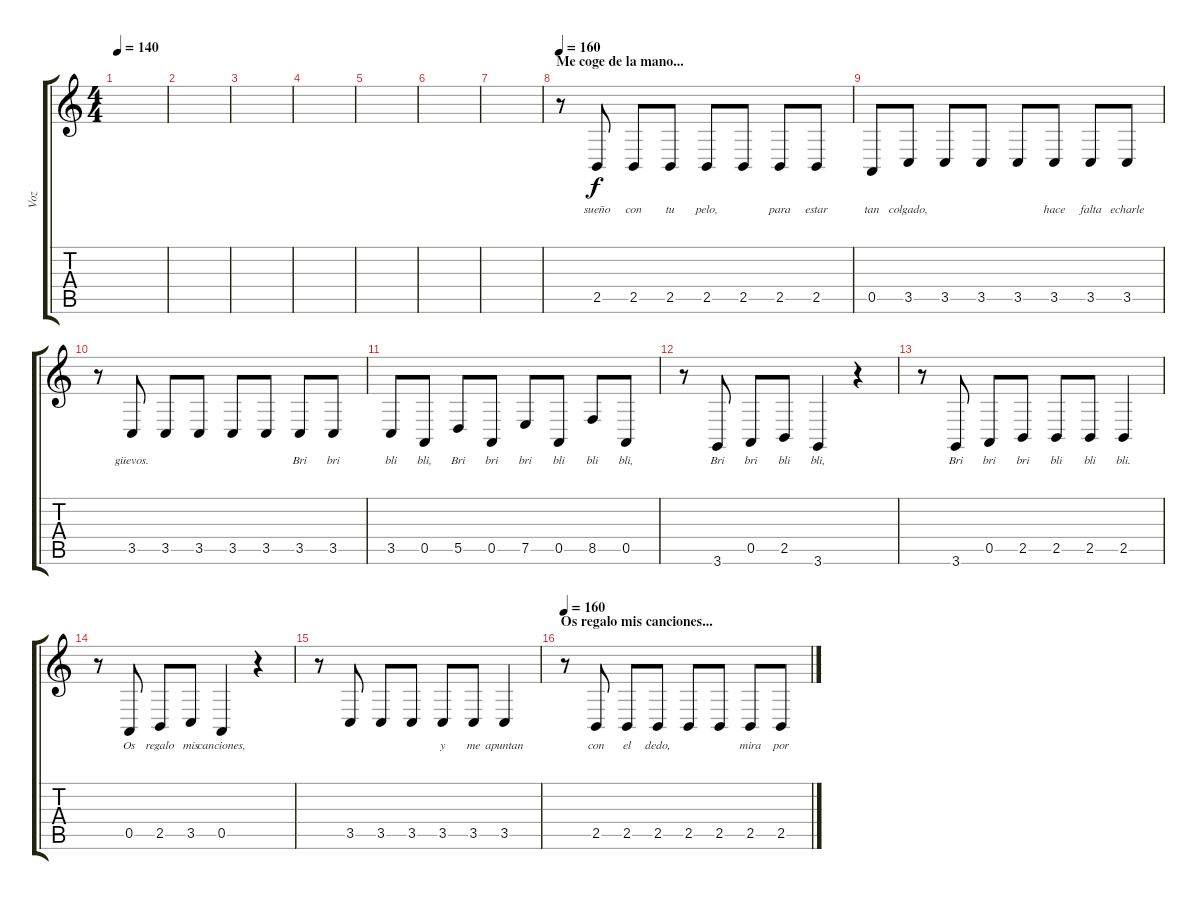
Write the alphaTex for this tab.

\track ("Voz" "Voz") {instrument altosax}
\staff {score tabs}
\tuning (E4 B3 G3 D3 A2 E2) {hide}
\ts (4 4)
\tempo 140
\clef g2
\ks c
|
|
|
|
|
|
|
\section ("" "Me coge de la mano...")
\tempo 160
r.8 2.5.8{lyrics (0 "") lyrics (1 "sueño") lyrics (2 "") lyrics (3 "") lyrics (4 "")} 2.5.8{lyrics (0 "") lyrics (1 "con") lyrics (2 "") lyrics (3 "") lyrics (4 "")} 2.5.8{lyrics (0 "") lyrics (1 "tu") lyrics (2 "") lyrics (3 "") lyrics (4 "")} 2.5.8{lyrics (0 "") lyrics (1 "pelo,") lyrics (2 "") lyrics (3 "") lyrics (4 "")} 2.5.8{lyrics (0 "") lyrics (1 "") lyrics (2 "") lyrics (3 "") lyrics (4 "")} 2.5.8{lyrics (0 "") lyrics (1 "para") lyrics (2 "") lyrics (3 "") lyrics (4 "")} 2.5.8{lyrics (0 "") lyrics (1 "estar") lyrics (2 "") lyrics (3 "") lyrics (4 "")} |
0.5.8{lyrics (0 "") lyrics (1 "tan") lyrics (2 "") lyrics (3 "") lyrics (4 "")} 3.5.8{lyrics (0 "") lyrics (1 "colgado,") lyrics (2 "") lyrics (3 "") lyrics (4 "")} 3.5.8{lyrics (0 "") lyrics (1 "") lyrics (2 "") lyrics (3 "") lyrics (4 "")} 3.5.8{lyrics (0 "") lyrics (1 "") lyrics (2 "") lyrics (3 "") lyrics (4 "")} 3.5.8{lyrics (0 "") lyrics (1 "") lyrics (2 "") lyrics (3 "") lyrics (4 "")} 3.5.8{lyrics (0 "") lyrics (1 "hace") lyrics (2 "") lyrics (3 "") lyrics (4 "")} 3.5.8{lyrics (0 "") lyrics (1 "falta") lyrics (2 "") lyrics (3 "") lyrics (4 "")} 3.5.8{lyrics (0 "") lyrics (1 "echarle") lyrics (2 "") lyrics (3 "") lyrics (4 "")} |
r.8 3.5.8{lyrics (0 "") lyrics (1 "güevos.") lyrics (2 "") lyrics (3 "") lyrics (4 "")} 3.5.8{lyrics (0 "") lyrics (1 "") lyrics (2 "") lyrics (3 "") lyrics (4 "")} 3.5.8{lyrics (0 "") lyrics (1 "") lyrics (2 "") lyrics (3 "") lyrics (4 "")} 3.5.8{lyrics (0 "") lyrics (1 "") lyrics (2 "") lyrics (3 "") lyrics (4 "")} 3.5.8{lyrics (0 "") lyrics (1 "") lyrics (2 "") lyrics (3 "") lyrics (4 "")} 3.5.8{lyrics (0 "") lyrics (1 "Bri") lyrics (2 "") lyrics (3 "") lyrics (4 "")} 3.5.8{lyrics (0 "") lyrics (1 "bri") lyrics (2 "") lyrics (3 "") lyrics (4 "")} |
3.5.8{lyrics (0 "") lyrics (1 "bli") lyrics (2 "") lyrics (3 "") lyrics (4 "")} 0.5.8{lyrics (0 "") lyrics (1 "bli,") lyrics (2 "") lyrics (3 "") lyrics (4 "")} 5.5.8{lyrics (0 "") lyrics (1 "Bri") lyrics (2 "") lyrics (3 "") lyrics (4 "")} 0.5.8{lyrics (0 "") lyrics (1 "bri") lyrics (2 "") lyrics (3 "") lyrics (4 "")} 7.5.8{lyrics (0 "") lyrics (1 "bri") lyrics (2 "") lyrics (3 "") lyrics (4 "")} 0.5.8{lyrics (0 "") lyrics (1 "bli") lyrics (2 "") lyrics (3 "") lyrics (4 "")} 8.5.8{lyrics (0 "") lyrics (1 "bli") lyrics (2 "") lyrics (3 "") lyrics (4 "")} 0.5.8{lyrics (0 "") lyrics (1 "bli,") lyrics (2 "") lyrics (3 "") lyrics (4 "")} |
r.8 3.6.8{lyrics (0 "") lyrics (1 "Bri") lyrics (2 "") lyrics (3 "") lyrics (4 "")} 0.5.8{lyrics (0 "") lyrics (1 "bri") lyrics (2 "") lyrics (3 "") lyrics (4 "")} 2.5.8{lyrics (0 "") lyrics (1 "bli") lyrics (2 "") lyrics (3 "") lyrics (4 "")} 3.6.4{lyrics (0 "") lyrics (1 "bli,") lyrics (2 "") lyrics (3 "") lyrics (4 "")} r.4 |
r.8 3.6.8{lyrics (0 "") lyrics (1 "Bri") lyrics (2 "") lyrics (3 "") lyrics (4 "")} 0.5.8{lyrics (0 "") lyrics (1 "bri") lyrics (2 "") lyrics (3 "") lyrics (4 "")} 2.5.8{lyrics (0 "") lyrics (1 "bri") lyrics (2 "") lyrics (3 "") lyrics (4 "")} 2.5.8{lyrics (0 "") lyrics (1 "bli") lyrics (2 "") lyrics (3 "") lyrics (4 "")} 2.5.8{lyrics (0 "") lyrics (1 "bli") lyrics (2 "") lyrics (3 "") lyrics (4 "")} 2.5.4{lyrics (0 "") lyrics (1 "bli.") lyrics (2 "") lyrics (3 "") lyrics (4 "")} |
r.8 0.5.8{lyrics (0 "") lyrics (1 "Os") lyrics (2 "") lyrics (3 "") lyrics (4 "")} 2.5.8{lyrics (0 "") lyrics (1 "regalo") lyrics (2 "") lyrics (3 "") lyrics (4 "")} 3.5.8{lyrics (0 "") lyrics (1 "mis") lyrics (2 "") lyrics (3 "") lyrics (4 "")} 0.5.4{lyrics (0 "") lyrics (1 "canciones,") lyrics (2 "") lyrics (3 "") lyrics (4 "")} r.4 |
r.8 3.5.8{lyrics (0 "") lyrics (1 "") lyrics (2 "") lyrics (3 "") lyrics (4 "")} 3.5.8{lyrics (0 "") lyrics (1 "") lyrics (2 "") lyrics (3 "") lyrics (4 "")} 3.5.8{lyrics (0 "") lyrics (1 "") lyrics (2 "") lyrics (3 "") lyrics (4 "")} 3.5.8{lyrics (0 "") lyrics (1 "y") lyrics (2 "") lyrics (3 "") lyrics (4 "")} 3.5.8{lyrics (0 "") lyrics (1 "me") lyrics (2 "") lyrics (3 "") lyrics (4 "")} 3.5.4{lyrics (0 "") lyrics (1 "apuntan") lyrics (2 "") lyrics (3 "") lyrics (4 "")} |
\section ("" "Os regalo mis canciones...")
\tempo 160
r.8 2.5.8{lyrics (0 "") lyrics (1 "con") lyrics (2 "") lyrics (3 "") lyrics (4 "")} 2.5.8{lyrics (0 "") lyrics (1 "el") lyrics (2 "") lyrics (3 "") lyrics (4 "")} 2.5.8{lyrics (0 "") lyrics (1 "dedo,") lyrics (2 "") lyrics (3 "") lyrics (4 "")} 2.5.8{lyrics (0 "") lyrics (1 "") lyrics (2 "") lyrics (3 "") lyrics (4 "")} 2.5.8{lyrics (0 "") lyrics (1 "") lyrics (2 "") lyrics (3 "") lyrics (4 "")} 2.5.8{lyrics (0 "") lyrics (1 "mira") lyrics (2 "") lyrics (3 "") lyrics (4 "")} 2.5.8{lyrics (0 "") lyrics (1 "por") lyrics (2 "") lyrics (3 "") lyrics (4 "")}
